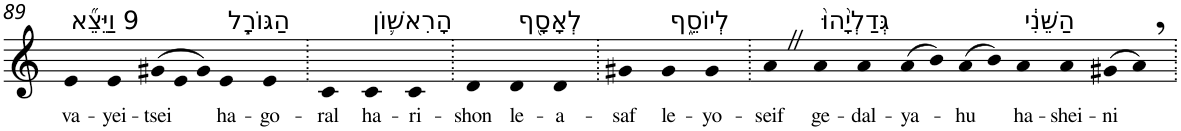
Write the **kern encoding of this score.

**kern	**text
*part1	*part1
*staff1	*staff1
*I"Piano	*
*I'Pno	*
!!LO:PB:g=z
*clefG2	*
*k[]	*
=89	=89
!LO:TX:a:t=9 וַיֵּצֵ֞א	!
!	!LO:LY:b
4e	va-
!	!LO:LY:b
4e	-yei-
*Xtuplet	*
!	!LO:LY:b
(>12g#X	-tsei
12e	.
12g#)	.
!LO:TX:a:t=הַגּוֹרָ֧ל	!
!	!LO:LY:b
4e	ha-
!	!LO:LY:b
4e	-go-
=90.	=90.
!	!LO:LY:b
4c	-ral
!LO:TX:a:t=הָרִאשׁ֛וֹן	!
!	!LO:LY:b
4c	ha-
!	!LO:LY:b
4c	-ri-
=91.	=91.
!	!LO:LY:b
4d	-shon
!LO:TX:a:t=לְאָסָ֖ף	!
!	!LO:LY:b
4d	le-
!	!LO:LY:b
4d	-a-
=92.	=92.
!	!LO:LY:b
4g#X	-saf
!LO:TX:a:t=לְיוֹסֵ֑ף	!
!	!LO:LY:b
4g#	le-
!	!LO:LY:b
4g#	-yo-
=93.	=93.
!	!LO:LY:b
4aZ	-seif
!LO:TX:a:t=גְּדַלְיָ֙הוּ֙	!
!	!LO:LY:b
4a	ge-
!	!LO:LY:b
4a	-dal-
!	!LO:LY:b
(>8a	-ya-
8b)	.
!	!LO:LY:b
(>8a	-hu
8b)	.
!LO:TX:a:t=הַשֵּׁנִ֔י	!
!	!LO:LY:b
4a	ha-
!	!LO:LY:b
4a	-shei-
!	!LO:LY:b
(>8g#X	-ni
8a,)	.
=.	=.
*-	*-
